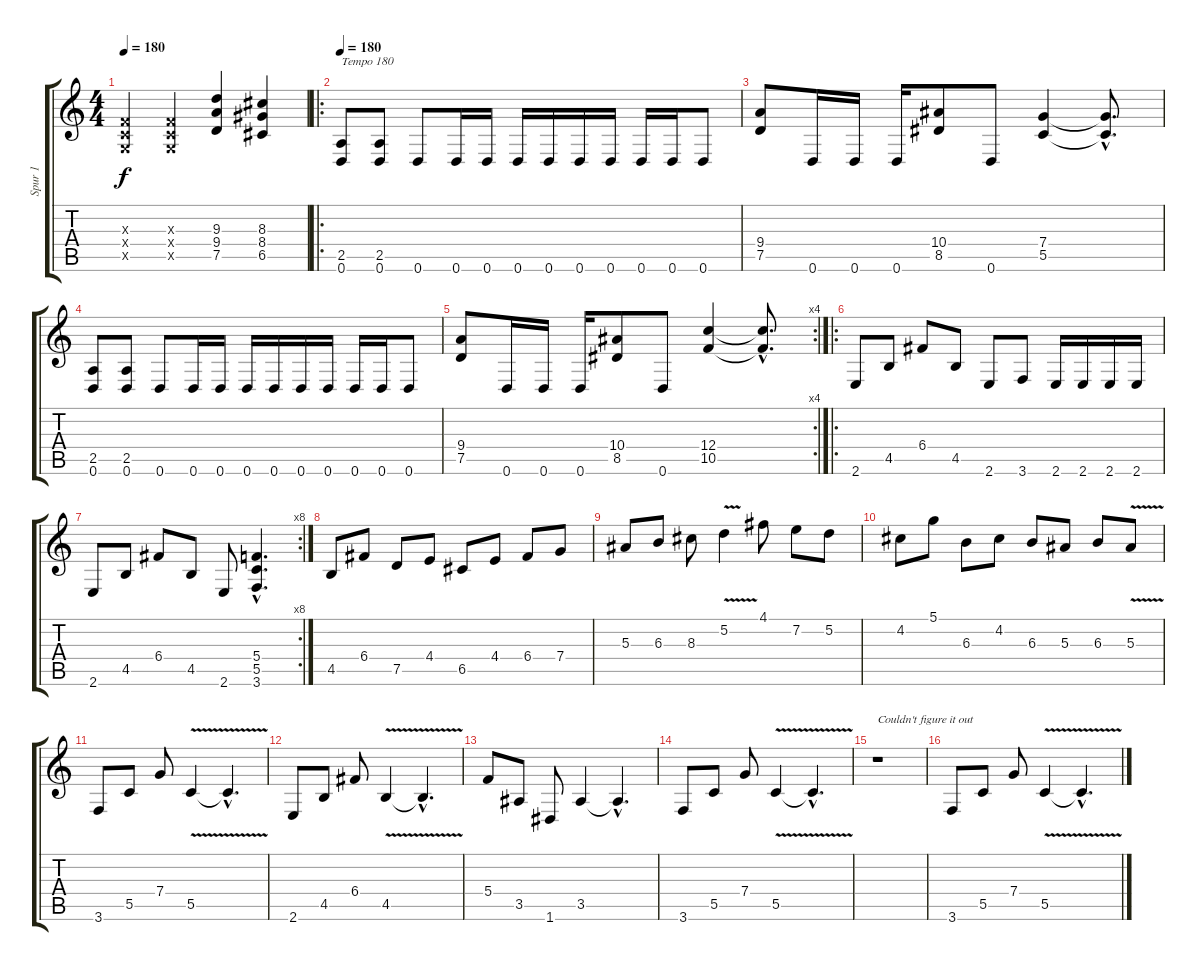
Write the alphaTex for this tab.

\track ("Spur 1" "Spur 1") {instrument distortionguitar}
\staff {score tabs}
\tuning (D4 A3 F3 C3 G2 D2) {hide}
\ts (4 4)
\tempo 180
\clef g2
\ks c
(0.3{x} 0.4{x} 0.5{x}).4{dy f} (0.3{x} 0.4{x} 0.5{x}).4 (9.3 9.4 7.5).4 (8.3 8.4 6.5).4 |
\ro
\tempo 180
(2.5 0.6).8{txt "Tempo 180"} (2.5 0.6).8 0.6.8 0.6.16 0.6.16 0.6.16 0.6.16 0.6.16 0.6.16 0.6.16 0.6.16 0.6.8 |
(9.4 7.5).8 0.6.16 0.6.16 0.6.16 (10.4 8.5).8 0.6.8 (7.4 5.5).4 (7.4{hac t} 5.5{hac t}).8{d} |
(2.5 0.6).8 (2.5 0.6).8 0.6.8 0.6.16 0.6.16 0.6.16 0.6.16 0.6.16 0.6.16 0.6.16 0.6.16 0.6.8 |
\rc 4
(9.4 7.5).8 0.6.16 0.6.16 0.6.16 (10.4 8.5).8 0.6.8 (12.4 10.5).4 (12.4{hac t} 10.5{hac t}).8{d} |
\ro
2.6.8 4.5.8 6.4.8 4.5.8 2.6.8 3.6.8 2.6.16 2.6.16 2.6.16 2.6.16 |
\rc 8
2.6.8 4.5.8 6.4.8 4.5.8 2.6.8 (5.4{hac} 5.5{hac} 3.6{hac}).4{d} |
4.5.8 6.4.8 7.5.8 4.4.8 6.5.8 4.4.8 6.4.8 7.4.8 |
5.3.8 6.3.8 8.3.8 5.2{v}.4 4.1.8 7.2.8 5.2.8 |
4.2.8 5.1.8 6.3.8 4.2.8 6.3.8 5.3.8 6.3.8 5.3{v}.8 |
3.6.8 5.5.8 7.4.8 5.5{v}.4 5.5{v hac t}.4{d} |
2.6.8 4.5.8 6.4.8 4.5{v}.4 4.5{v hac t}.4{d} |
5.4.8 3.5.8 1.6.8 3.5.4 3.5{hac t}.4{d} |
3.6.8 5.5.8 7.4.8 5.5{v}.4 5.5{v hac t}.4{d} |
r.1{txt "Couldn't figure it out"} |
3.6.8 5.5.8 7.4.8 5.5{v}.4 5.5{v hac t}.4{d}
